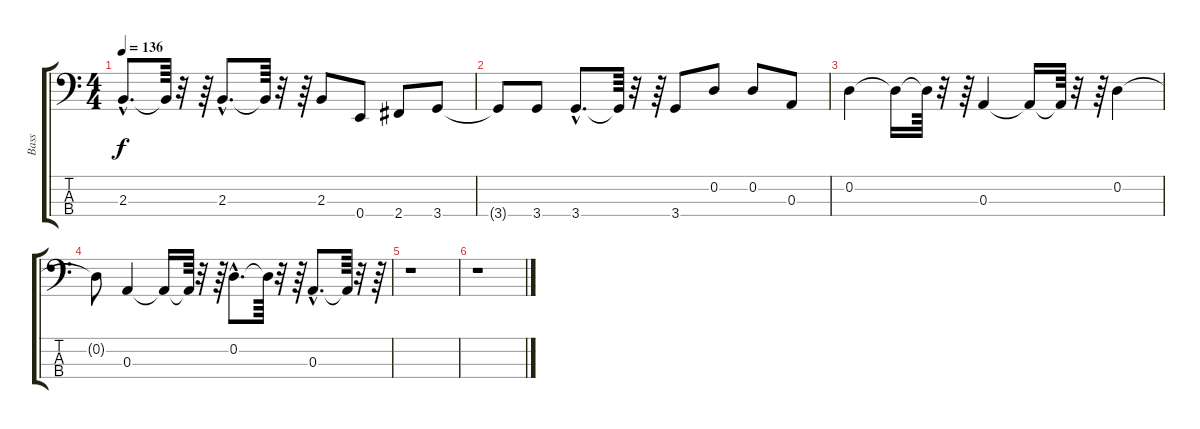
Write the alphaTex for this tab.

\track ("Bass" "Bass") {instrument electricbassfinger}
\staff {score tabs}
\tuning (G2 D2 A1 E1) {hide}
\ts (4 4)
\tempo 136
\clef f4
\ks c
2.3{hac t}.8{d dy f} 2.3{t}.64 r.32 r.64 2.3{hac}.8{d} 2.3{t}.64 r.32 r.64 2.3.8 0.4.8 2.4.8 3.4.8 |
3.4{t}.8 3.4.8 3.4{hac}.8{d} 3.4{t}.64 r.32 r.64 3.4.8 0.2.8 0.2.8 0.3.8 |
0.2.4 0.2{t}.16 0.2{t}.64 r.32 r.64 0.3.4 0.3{t}.16 0.3{t}.64 r.32 r.64 0.2.4 |
0.2{t}.8 0.3.4 0.3{t}.16 0.3{t}.64 r.32 r.64 0.2{hac}.8{d} 0.2{t}.64 r.32 r.64 0.3{hac}.8{d} 0.3{t}.64 r.32 r.64 |
r.1 |
r.1
